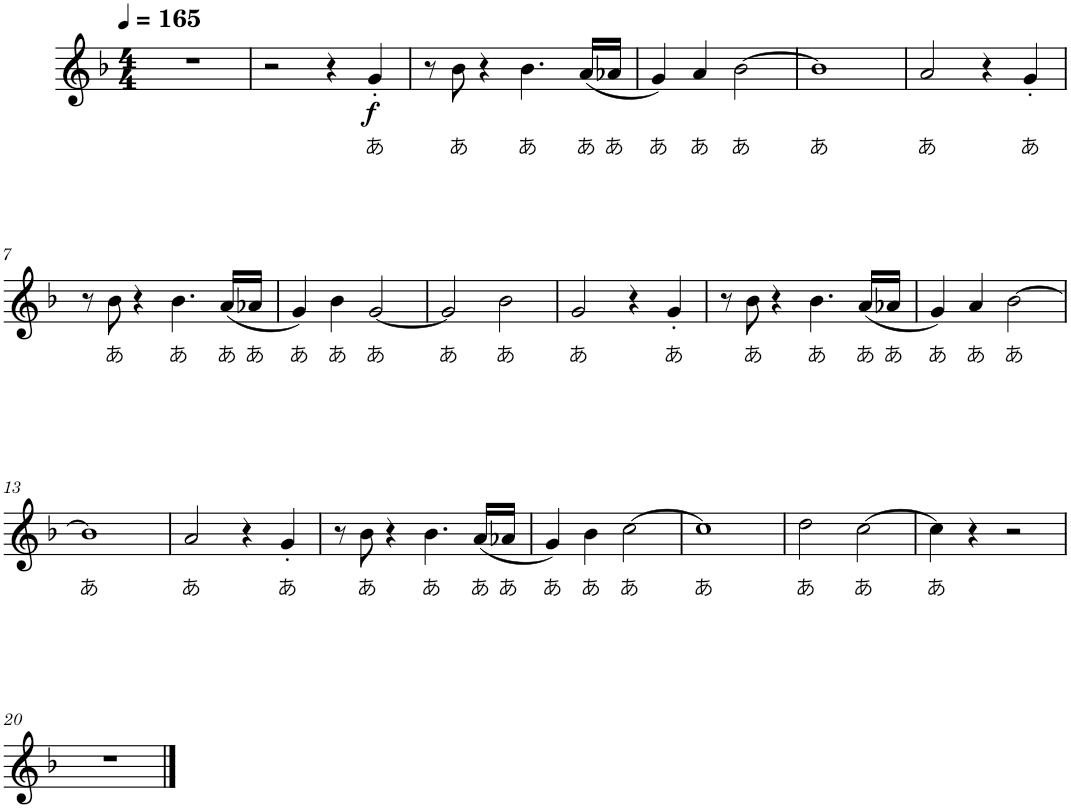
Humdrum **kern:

**kern	**text	**dynam
*part1	*part1	*part1
*staff1	*staff1	*staff1
*I"Violin	*	*
*I'Vln.	*	*
*clefG2	*	*
*k[b-]	*	*
*M4/4	*	*
*MM165	*	*
=1	=1	=1
1r	.	.
=2	=2	=2
2r	.	.
4r	.	.
!	!LO:LY:b	!LO:DY:b
4g'/	あ	f
=3	=3	=3
8r	.	.
!	!LO:LY:b	!
8b-\	あ	.
4r	.	.
!	!LO:LY:b	!
4.b-\	あ	.
!	!LO:LY:b	!
(16a/LL	あ	.
!	!LO:LY:b	!
16a-X/JJ	あ	.
=4	=4	=4
!	!LO:LY:b	!
4g/)	あ	.
!	!LO:LY:b	!
4a/	あ	.
!	!LO:LY:b	!
[2b-\	あ	.
=5	=5	=5
!	!LO:LY:b	!
1b-]	あ	.
=6	=6	=6
!	!LO:LY:b	!
2a/	あ	.
4r	.	.
!	!LO:LY:b	!
4g'/	あ	.
!!LO:LB:g=z
=7	=7	=7
8r	.	.
!	!LO:LY:b	!
8b-\	あ	.
4r	.	.
!	!LO:LY:b	!
4.b-\	あ	.
!	!LO:LY:b	!
(16a/LL	あ	.
!	!LO:LY:b	!
16a-X/JJ	あ	.
=8	=8	=8
!	!LO:LY:b	!
4g/)	あ	.
!	!LO:LY:b	!
4b-\	あ	.
!	!LO:LY:b	!
[2g/	あ	.
=9	=9	=9
!	!LO:LY:b	!
2g/]	あ	.
!	!LO:LY:b	!
2b-\	あ	.
=10	=10	=10
!	!LO:LY:b	!
2g/	あ	.
4r	.	.
!	!LO:LY:b	!
4g'/	あ	.
=11	=11	=11
8r	.	.
!	!LO:LY:b	!
8b-\	あ	.
4r	.	.
!	!LO:LY:b	!
4.b-\	あ	.
!	!LO:LY:b	!
(16a/LL	あ	.
!	!LO:LY:b	!
16a-X/JJ	あ	.
=12	=12	=12
!	!LO:LY:b	!
4g/)	あ	.
!	!LO:LY:b	!
4a/	あ	.
!	!LO:LY:b	!
[2b-\	あ	.
!!LO:LB:g=z
=13	=13	=13
!	!LO:LY:b	!
1b-]	あ	.
=14	=14	=14
!	!LO:LY:b	!
2a/	あ	.
4r	.	.
!	!LO:LY:b	!
4g'/	あ	.
=15	=15	=15
8r	.	.
!	!LO:LY:b	!
8b-\	あ	.
4r	.	.
!	!LO:LY:b	!
4.b-\	あ	.
!	!LO:LY:b	!
(16a/LL	あ	.
!	!LO:LY:b	!
16a-X/JJ	あ	.
=16	=16	=16
!	!LO:LY:b	!
4g/)	あ	.
!	!LO:LY:b	!
4b-\	あ	.
!	!LO:LY:b	!
[2cc\	あ	.
=17	=17	=17
!	!LO:LY:b	!
1cc]	あ	.
=18	=18	=18
!	!LO:LY:b	!
2dd\	あ	.
!	!LO:LY:b	!
[2cc\	あ	.
=19	=19	=19
!	!LO:LY:b	!
4cc\]	あ	.
4r	.	.
2r	.	.
!!LO:LB:g=z
=20	=20	=20
1r	.	.
==	==	==
*-	*-	*-
